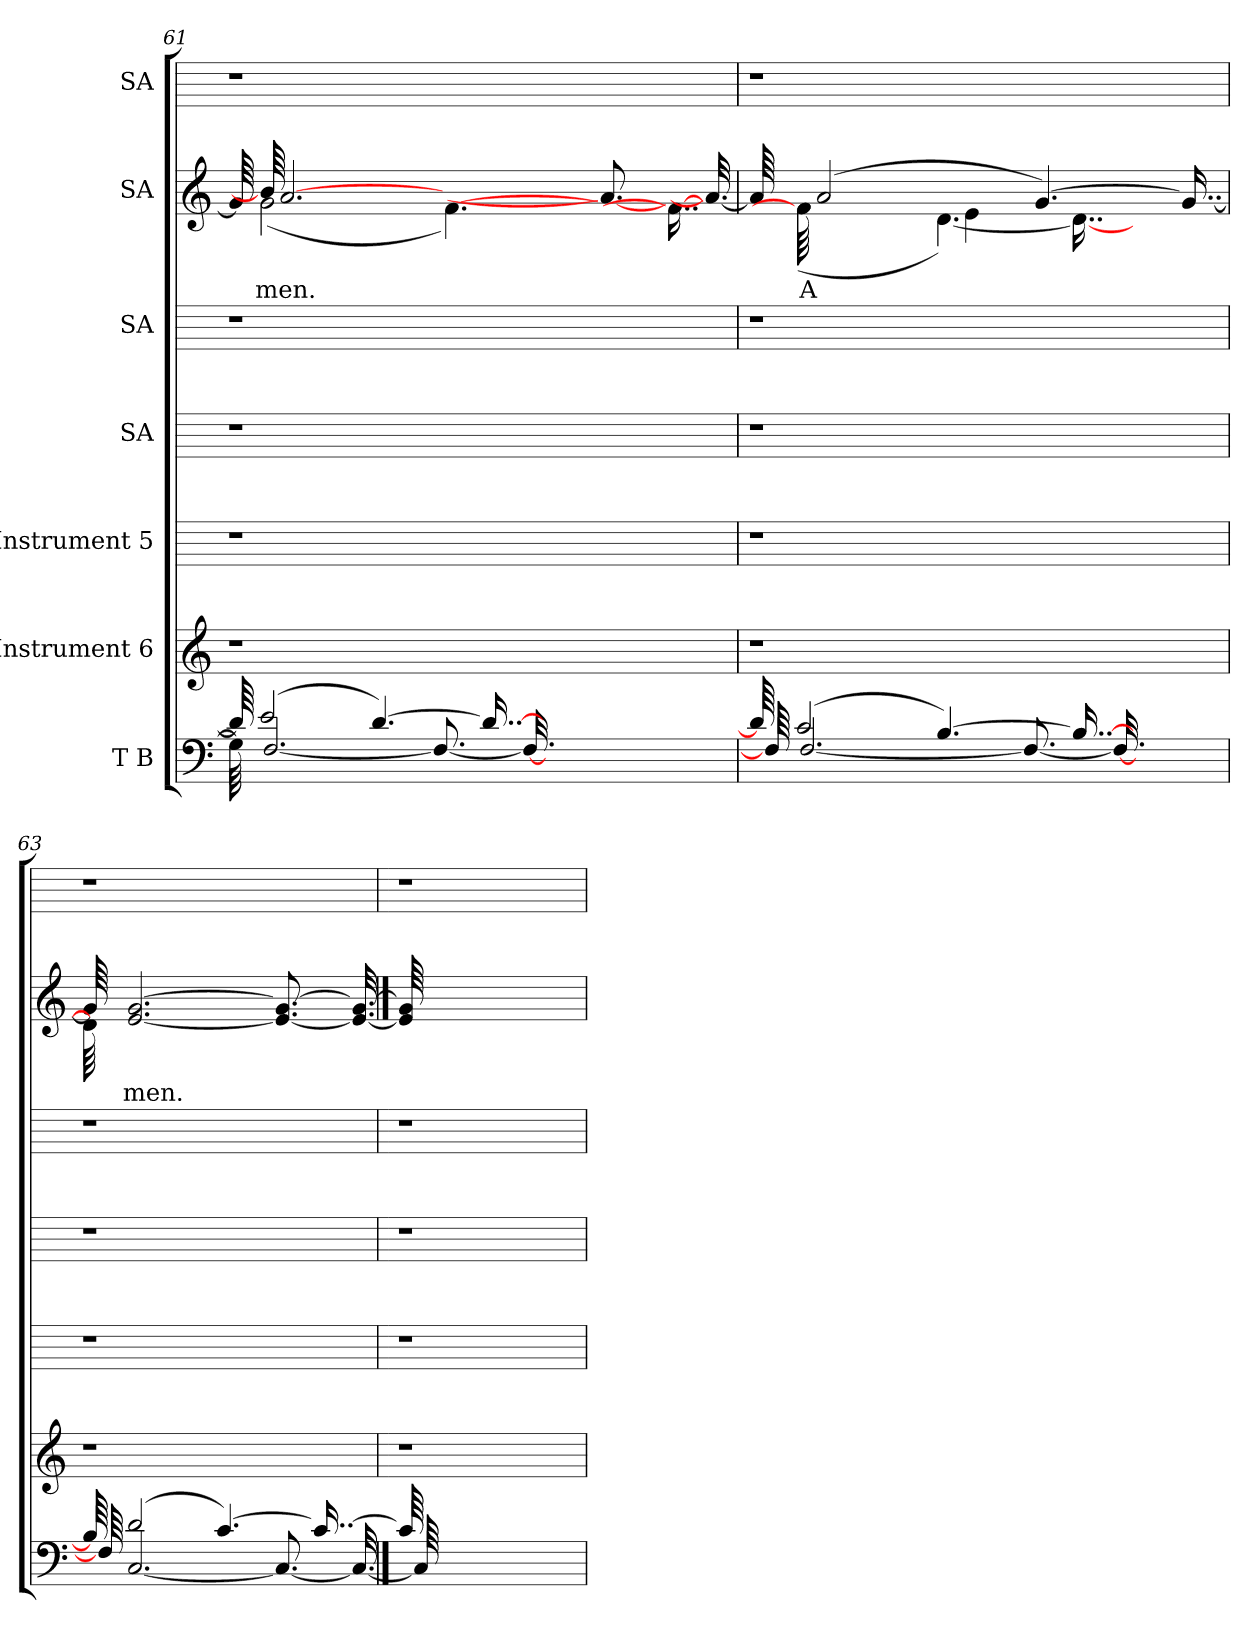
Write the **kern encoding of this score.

**kern	**kern	**kern	**kern	**kern	**kern	**text	**kern
*part7	*part6	*part5	*part4	*part3	*part2	*part2	*part1
*staff7	*staff6	*staff5	*staff4	*staff3	*staff2	*staff2	*staff1
*I"T  B	*I"Instrument 6	*I"Instrument 5	*I"SA	*I"SA	*I"SA	*	*I"SA
*clefF4	*clefG2	*	*	*	*clefG2	*	*
*k[]	*k[]	*k[]	*k[]	*k[]	*k[]	*	*k[]
*C:	*C:	*C:	*C:	*C:	*C:	*	*C:
=61	=61	=61	=61	=61	=61	=61	=61
*^	*	*	*	*	*^	*	*
64d/]	64G\]	1r	1r	1r	1r	64g/]	64ryy	.	1r
!	!	!	!	!	!	!	!	!LO:LY:b:cj	!
(>2e/	[<2.F/	.	.	.	.	64b/]	(<2g\	-men.	.
.	.	.	.	.	.	[<2.a/	.	.	.
[<4.d/)	.	.	.	.	.	.	2ryy	.	.
.	8.F/_<	.	.	.	.	.	.	.	.
!	!	!	!	!	!	!	!	!LO:LY:b:cj	!
.	.	.	.	.	.	[>4.f\)	.	.	.
16..d/_<	.	.	.	.	.	.	.	.	.
.	32.F/_<	.	.	.	.	.	.	.	.
2ryy	2ryy	2ryy	2ryy	2ryy	2ryy	.	.	.	2ryy
.	.	.	.	.	.	.	4ryy	.	.
.	.	.	.	.	.	8.a/_<	.	.	.
.	.	.	.	.	.	.	8...ryy	.	.
.	.	.	.	.	.	16..f\_>	.	.	.
.	.	.	.	.	.	32.a/_<	.	.	.
=62	=62	=62	=62	=62	=62	=62	=62	=62	=62
64d/]	64F/]	1r	1r	1r	1r	64a/]	64ryy	.	1r
!	!	!	!	!	!	!	!	!LO:LY:b:cj	!
(>2c/	[<2.F/	.	.	.	.	64f\]	(<4f\	A-	.
.	.	.	.	.	.	(>2a/	.	.	.
.	.	.	.	.	.	.	4ryy	.	.
!	!	!	!	!	!	!	!	!LO:LY:b:cj	!
[<4.B/)	.	.	.	.	.	.	[>4.d\)	--	.
!	!	!	!	!	!	!	!	!LO:LY:b:cj	!
.	.	.	.	.	.	4e\	.	--	.
.	8.F/_<	.	.	.	.	.	.	.	.
.	.	.	.	.	.	[<4.g/)	.	.	.
16..B/_<	.	.	.	.	.	.	16..d\_>	.	.
.	32.F/_<	.	.	.	.	.	.	.	.
4ryy	4ryy	4ryy	4ryy	4ryy	4ryy	.	4ryy	.	4ryy
.	.	.	.	.	.	16..g/_<	.	.	.
64ryy	64ryy	64ryy	64ryy	64ryy	64ryy	.	64ryy	.	64ryy
=63	=63	=63	=63	=63	=63	=63	=63	=63	=63
64B/]	64F/]	1r	1r	1r	1r	64g/]	64d\]	.	1r
!	!	!	!	!	!	!	!	!LO:LY:b:cj	!
(>2d/	[<2.C/	.	.	.	.	[<2.g/ [<2.e/	2ryy	-men.	.
[<4.c/)	.	.	.	.	.	.	4ryy	.	.
.	8.C/_<	.	.	.	.	8.g/_< 8.e/_<	8...ryy	.	.
16..c/_<	.	.	.	.	.	.	.	.	.
.	32.C/_<	.	.	.	.	32.g/_< 32.e/_<	.	.	.
*	*	*	*	*	*	*v	*v	*	*
==64	==64	=64	=64	=64	=64	==64	=64	=64
64c/]	64C/]	1r	1r	1r	1r	64g/] 64e/]	.	1r
2ryy	2ryy	.	.	.	.	2ryy	.	.
64%31ryy	64%31ryy	.	.	.	.	64%31ryy	.	.
*v	*v	*	*	*	*	*	*	*
=	=	=	=	=	=	=	=
*-	*-	*-	*-	*-	*-	*-	*-
